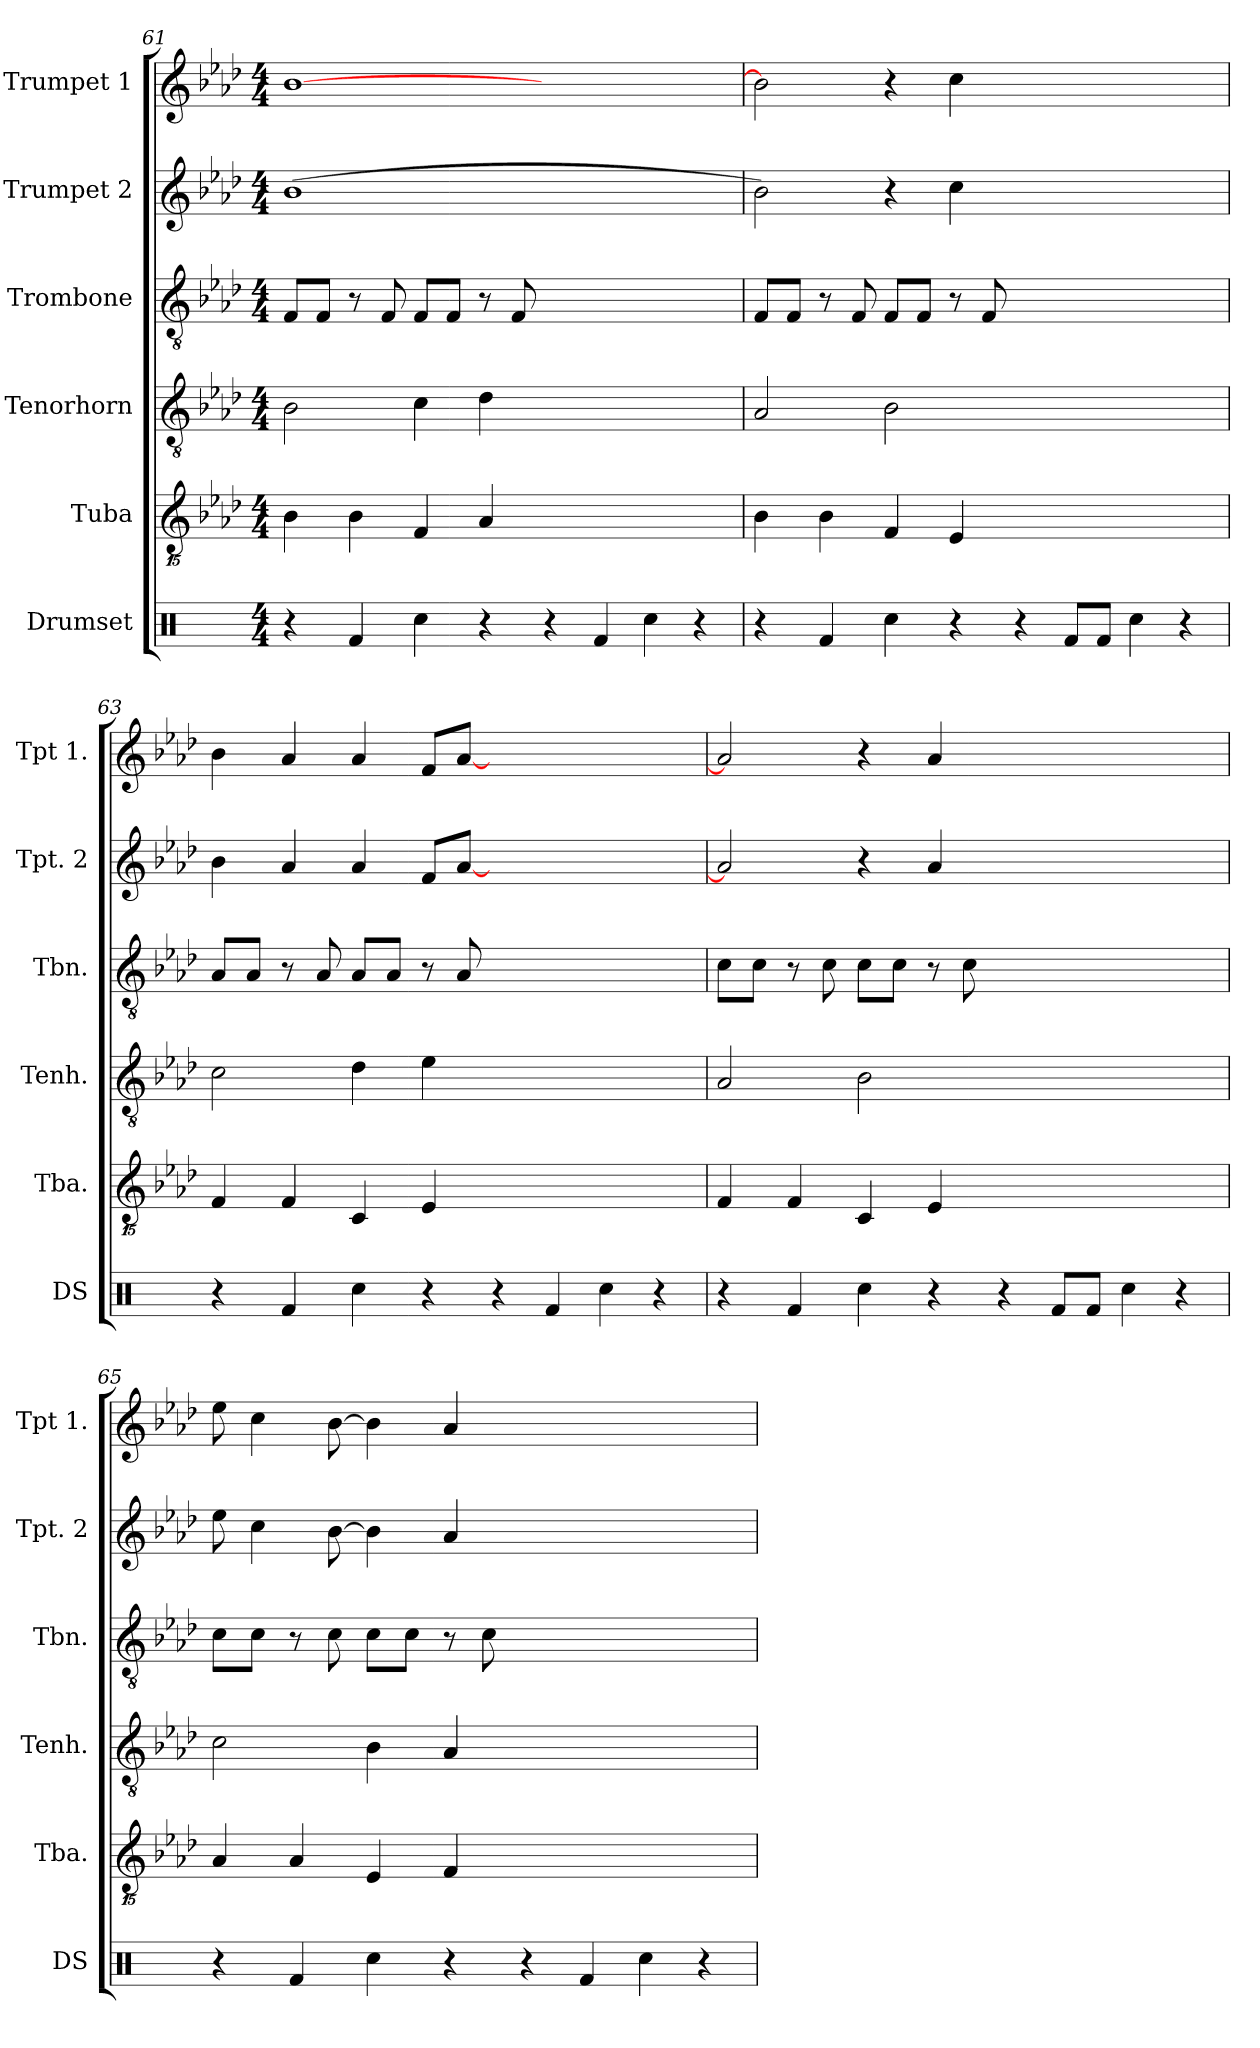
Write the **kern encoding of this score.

**kern	**kern	**kern	**kern	**kern	**kern
*part6	*part5	*part4	*part3	*part2	*part1
*staff6	*staff5	*staff4	*staff3	*staff2	*staff1
*I"Drumset	*I"Tuba	*I"Tenorhorn	*I"Trombone	*I"Trumpet 2	*I"Trumpet 1
*I'DS	*I'Tba.	*I'Tenh.	*I'Tbn.	*I'Tpt. 2	*I'Tpt 1.
*clefX	*clefGvv2	*clefGv2	*clefGv2	*clefG2	*clefG2
*k[]	*k[b-e-a-d-]	*k[b-e-a-d-]	*k[b-e-a-d-]	*k[b-e-a-d-]	*k[b-e-a-d-]
*M4/4	*M4/4	*M4/4	*M4/4	*M4/4	*M4/4
=61	=61	=61	=61	=61	=61
4r	4BB-	2B-	8FL	(>1b-	[1b-
.	.	.	8FJ	.	.
4Rf	4BB-	.	8r	.	.
.	.	.	8F	.	.
4Rcc	4FF	4c	8FL	.	.
.	.	.	8FJ	.	.
4r	4AA-	4d-	8r	.	.
.	.	.	8F	.	.
4r	1ryy	1ryy	1ryy	1ryy	1ryy
4Rf	.	.	.	.	.
4Rcc	.	.	.	.	.
4r	.	.	.	.	.
=62	=62	=62	=62	=62	=62
4r	4BB-	2A-	8FL	2b-)	2b-]
.	.	.	8FJ	.	.
4Rf	4BB-	.	8r	.	.
.	.	.	8F	.	.
4Rcc	4FF	2B-	8FL	4r	4r
.	.	.	8FJ	.	.
4r	4EE-	.	8r	4cc	4cc
.	.	.	8F	.	.
4r	1ryy	1ryy	1ryy	1ryy	1ryy
8RfL	.	.	.	.	.
8RfJ	.	.	.	.	.
4Rcc	.	.	.	.	.
4r	.	.	.	.	.
=63	=63	=63	=63	=63	=63
4r	4FF	2c	8A-L	4b-	4b-
.	.	.	8A-J	.	.
4Rf	4FF	.	8r	4a-	4a-
.	.	.	8A-	.	.
4Rcc	4CC	4d-	8A-L	4a-	4a-
.	.	.	8A-J	.	.
4r	4EE-	4e-	8r	8fL	8fL
.	.	.	8A-	[8a-J	[8a-J
4r	1ryy	1ryy	1ryy	1ryy	1ryy
4Rf	.	.	.	.	.
4Rcc	.	.	.	.	.
4r	.	.	.	.	.
=64	=64	=64	=64	=64	=64
4r	4FF	2A-	8cL	2a-]	2a-]
.	.	.	8cJ	.	.
4Rf	4FF	.	8r	.	.
.	.	.	8c	.	.
4Rcc	4CC	2B-	8cL	4r	4r
.	.	.	8cJ	.	.
4r	4EE-	.	8r	4a-	4a-
.	.	.	8c	.	.
4r	1ryy	1ryy	1ryy	1ryy	1ryy
8RfL	.	.	.	.	.
8RfJ	.	.	.	.	.
4Rcc	.	.	.	.	.
4r	.	.	.	.	.
=65	=65	=65	=65	=65	=65
4r	4AA-	2c	8cL	8ee-	8ee-
.	.	.	8cJ	4cc	4cc
4Rf	4AA-	.	8r	.	.
.	.	.	8c	[8b-	[8b-
4Rcc	4EE-	4B-	8cL	4b-]	4b-]
.	.	.	8cJ	.	.
4r	4FF	4A-	8r	4a-	4a-
.	.	.	8c	.	.
4r	1ryy	1ryy	1ryy	1ryy	1ryy
4Rf	.	.	.	.	.
4Rcc	.	.	.	.	.
4r	.	.	.	.	.
=	=	=	=	=	=
*-	*-	*-	*-	*-	*-
